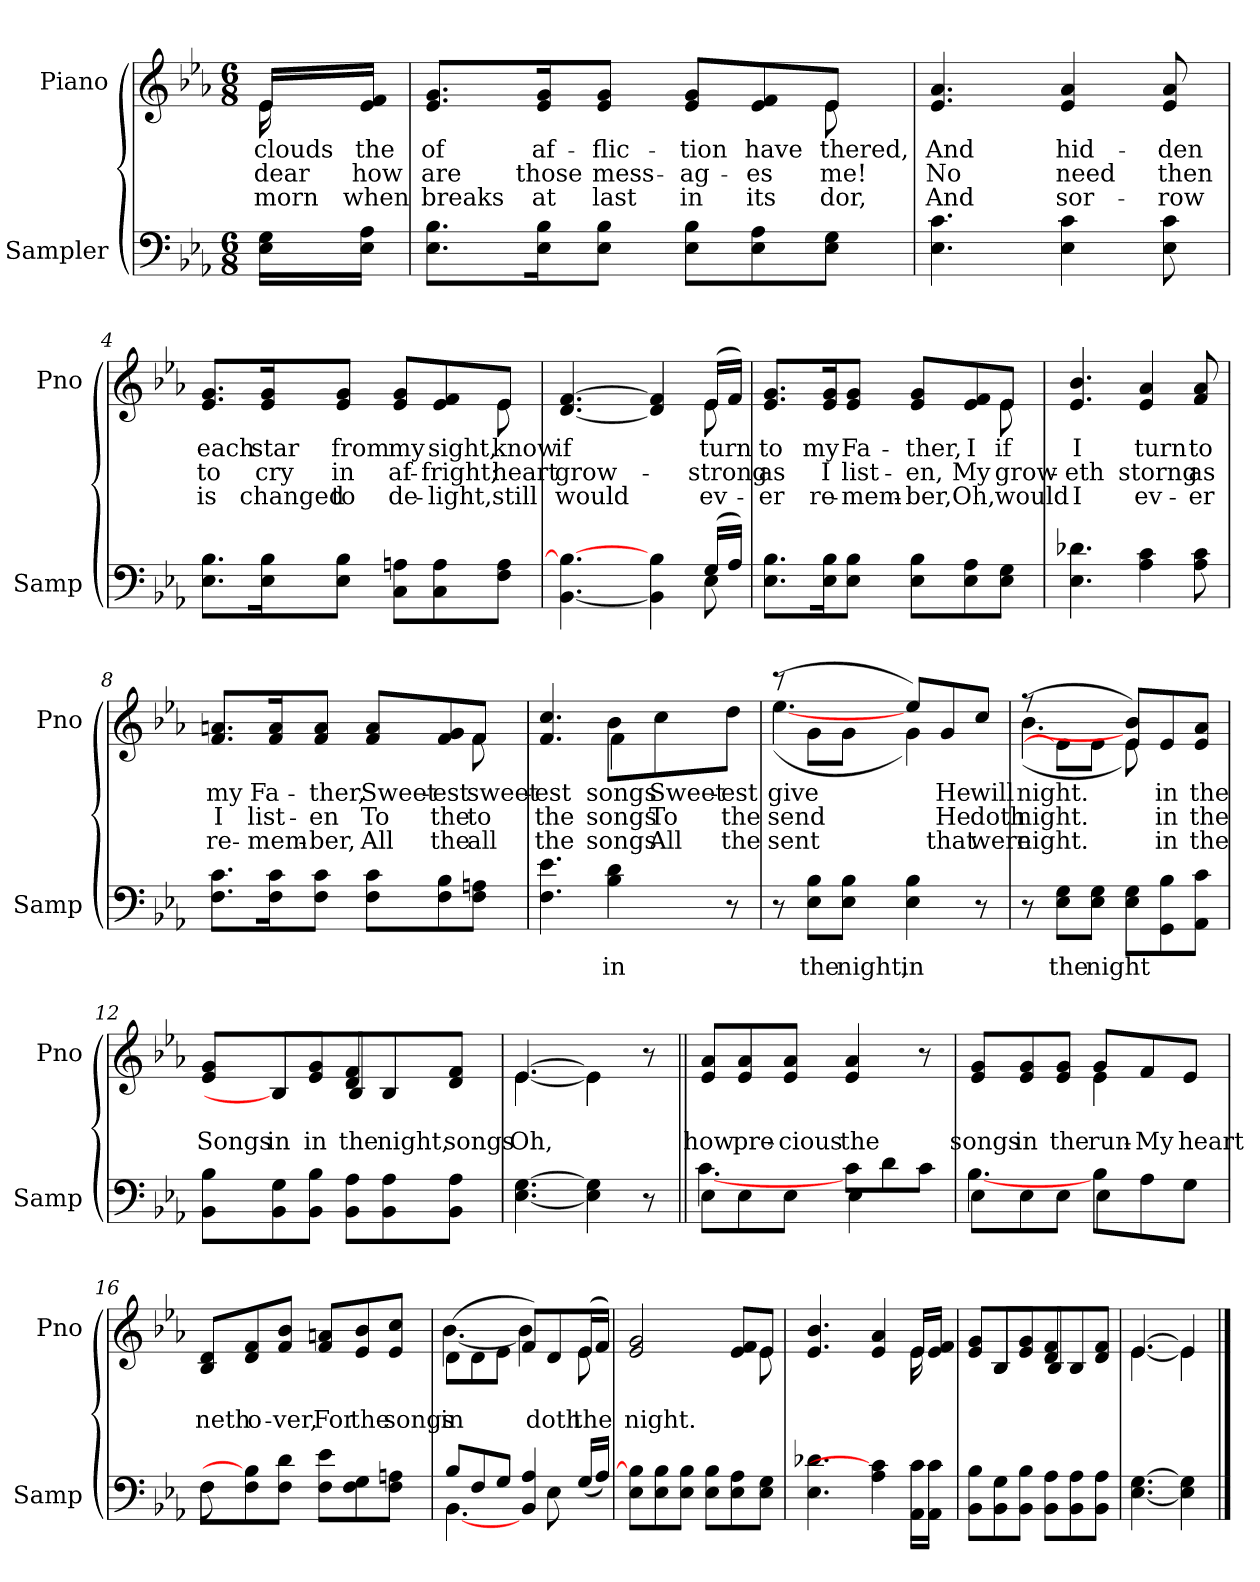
**kern	**text	**kern	**text	**text	**text
*part2	*part2	*part1	*part1	*part1	*part1
*staff2	*staff2	*staff1	*staff1	*staff1	*staff1
*I"Sampler	*	*I"Piano	*	*	*
*I'Samp	*	*I'Pno	*	*	*
*clefF4	*	*clefG2	*	*	*
*k[b-e-a-]	*	*k[b-e-a-]	*	*	*
*E-:	*	*E-:	*	*	*
*M6/8	*	*M6/8	*	*	*
=1	=1	=1	=1	=1	=1
*	*	*^	*	*	*
16E-\ 16G\LL	.	16e-/LL	16e-	clouds	dear	morn
16E-\ 16A-\JJ	.	16e-/ 16f/JJ	16ryy	the	how	when
=2	=2	=2	=2	=2	=2	=2
8.E-\ 8.B-\L	.	8.e-/ 8.g/L	8ryy	of	are	breaks
*	*	*v	*v	*	*	*
16E-\ 16B-\K	.	16e-/ 16g/K	af-	those	at
8E-\ 8B-\J	.	8e-/ 8g/J	-flic-	mess-	last
8E-\ 8B-\L	.	8e-/ 8g/L	-tion	-ag-	in
8E-\ 8A-\	.	8e-/ 8f/	have	-es	its
*	*	*^	*	*	*
8E-\ 8G\J	.	8e-/J	8e-	-thered,	me!	-dor,
*	*	*v	*v	*	*	*
=3	=3	=3	=3	=3	=3
4.E- 4.c	.	4.e- 4.a-	And	No	And
4E- 4c	.	4e- 4a-	hid-	need	sor-
8E- 8c	.	8e- 8a-	-den	then	-row
=4	=4	=4	=4	=4	=4
*	*	*^	*	*	*
8.E-\ 8.B-\L	.	8.e-/ 8.g/L	8ryy	each	to	is
*	*	*v	*v	*	*	*
16E-\ 16B-\K	.	16e-/ 16g/K	star	cry	changed
8E-\ 8B-\J	.	8e-/ 8g/J	from	in	to
8C\ 8An\L	.	8e-/ 8g/L	my	af-	de-
8C\ 8A\	.	8e-/ 8f/	sight,	-fright;	-light,
*	*	*^	*	*	*
8F\ 8A\J	.	8e-/J	8e-	know	heart	still
=5	=5	=5	=5	=5	=5	=5
*^	*	*	*	*	*	*
[4.BB- 4.B-_	8ryy	.	[4.d [4.f	8ryy	if	grow-	would
*v	*v	*	*	*	*	*	*
*	*	*v	*v	*	*	*
4BB-] 4B-	.	4d] 4f]	.	.	.
*^	*	*^	*	*	*
(16G/LL	8E-	.	(16e-/LL	8e-	turn	strong	ev-
16A-/JJ)	.	.	16f/JJ)	.	.	.	.
*v	*v	*	*	*	*	*	*
=6	=6	=6	=6	=6	=6	=6
8.E-\ 8.B-\L	.	8.e-/ 8.g/L	8ryy	to	as	-er
*	*	*v	*v	*	*	*
16E-\ 16B-\K	.	16e-/ 16g/K	my	I	re-
8E-\ 8B-\J	.	8e-/ 8g/J	Fa-	list-	-mem-
8E-\ 8B-\L	.	8e-/ 8g/L	-ther,	-en,	-ber,
8E-\ 8A-\	.	8e-/ 8f/	I	My	Oh,
*	*	*^	*	*	*
8E-\ 8G\J	.	8e-/J	8e-	if	grow-	would
*	*	*v	*v	*	*	*
=7	=7	=7	=7	=7	=7
4.E- 4.d-X	.	4.e- 4.b-	I	-eth	I
4A- 4c	.	4e- 4a-	turn	storng	ev-
8A- 8c	.	8f 8a-	to	as	-er
=8	=8	=8	=8	=8	=8
*	*	*^	*	*	*
8.F\ 8.c\L	.	8.f/ 8.an/L	8ryy	my	I	re-
*	*	*v	*v	*	*	*
16F\ 16c\K	.	16f/ 16a/K	Fa-	list-	-mem-
8F\ 8c\J	.	8f/ 8a/J	-ther,	-en	-ber,
8F\ 8c\L	.	8f/ 8a/L	Sweet-	To	All
8F\ 8B-\	.	8f/ 8g/	-est	the	the
*	*	*^	*	*	*
8F\ 8An\J	.	8f/J	8f	sweet-	to	all
=9	=9	=9	=9	=9	=9	=9
4.F 4.e-	.	4.f 4.cc	4.ryy	-est	the	the
4B- 4d	in	8b-\L	4f	songs	songs	songs
.	.	8cc\	.	Sweet-	To	All
8r	.	8dd\J	8ryy	-est	the	the
=10	=10	=10	=10	=10	=10	=10
8r	.	(8r	([4.ee-	give	send	sent
8E-\ 8B-\L	the	8g\L	.	.	.	.
8E-\ 8B-\J	night,	8g\J	.	.	.	.
4E- 4B-	in	8ee-/L)	4g)	.	.	.
.	.	8g/	.	He	He	that
8r	.	8cc/J	8ryy	will	doth	were
=11	=11	=11	=11	=11	=11	=11
8r	.	(8r	([4.b-	night.	night.	night.
8E-\ 8G\L	the	8e-\L]	.	.	.	.
8E-\ 8G\J	night	8e-\J	.	.	.	.
8E-\ 8G\L	.	8e-/ 8b-/L)	8e-)	.	.	.
8GG\ 8B-\	.	8e-/	4ryy	in	in	in
8AA-\ 8c\J	.	8e-/ 8a-/J	.	the	the	the
=12	=12	=12	=12	=12	=12	=12
8BB-\ 8B-\L	.	8e-/ 8g/L	8ryy	.	Songs	.
8BB-\ 8G\	.	8B-/]	8B-/L	.	in	.
8BB-\ 8B-\J	.	8e-/ 8g/J	8ryy	.	in	.
8BB-\ 8A-\L	.	8d/ 8f/L	8B-/J	.	the	.
8BB-\ 8A-\	.	8B-/	4ryy	.	night,	.
8BB-\ 8A-\J	.	8d/ 8f/J	.	.	songs	.
=13	=13	=13	=13	=13	=13	=13
[4.E- [4.G	.	[4.e-/	[4.e-	.	Oh,	.
4E-] 4G]	.	4e-\]	4e-]	.	.	.
8r	.	8r	8ryy	.	.	.
=14||	=14||	=14||	=14||	=14||	=14||	=14||
*^	*	*	*	*	*	*
!	!	!	!LO:TX:t=Refrain	!	!	!	!
*	*	*	*v	*v	*	*	*
8E-\L	[4.c	.	8e-/ 8a-/L	.	how	.
8E-\	.	.	8e-/ 8a-/	.	pre-	.
8E-\J	.	.	8e-/ 8a-/J	.	-cious	.
8c\L	4E-	.	4e-/ 4a-/	.	the	.
8d\	.	.	.	.	.	.
8c\J	8ryy	.	8r	.	.	.
=15	=15	=15	=15	=15	=15	=15
*	*	*	*^	*	*	*
8E-\L	[4.B-	.	8e-/ 8g/L	4.ryy	.	songs	.
8E-\	.	.	8e-/ 8g/	.	.	in	.
8E-\J	.	.	8e-/ 8g/J	.	.	the	.
8B-\L	4E-	.	8g/L	4e-	.	run-	.
8A-\	.	.	8f/	.	.	My	.
8G\J	8ryy	.	8e-/J	8ryy	.	heart	.
*	*	*	*v	*v	*	*	*
=16	=16	=16	=16	=16	=16	=16
8F\L	8F	.	8B-/ 8d/L	.	-neth	.
8F\ 8B-]\	2ryy	.	8d/ 8f/	.	o-	.
8F\ 8d\J	.	.	8f/ 8b-/J	.	-ver,	.
8F\ 8e-\L	.	.	8f/ 8an/L	.	For	.
8F\ 8G\	.	.	8e-/ 8b-/	.	the	.
8F\ 8An\J	8ryy	.	8e-/ 8cc/J	.	songs	.
=17	=17	=17	=17	=17	=17	=17
*	*	*	*^	*	*	*
8B-/L	[4.BB-	.	(8d\L	[4.b-	.	in	.
8F/	.	.	8d\	.	.	.	.
8G/J	.	.	8e-\J	.	.	.	.
4BB- 4A-	8ryy	.	8f/L)	4b-]	.	.	.
.	8E-	.	8d/	.	.	doth	.
(16G/LL	8ryy	.	(16e-/L	8e-	.	the	.
16A-/JJ)	.	.	16f/JJ)	.	.	.	.
*v	*v	*	*	*	*	*	*
=18	=18	=18	=18	=18	=18	=18
8E-\ 8B-]\L	.	2e- 2g	8ryy	.	night.	.
*	*	*v	*v	*	*	*
8E-\ 8B-\	.	.	.	.	.
8E-\ 8B-\J	.	.	.	.	.
8E-\ 8B-\L	.	.	.	.	.
8E-\ 8A-\	.	8e-/ 8f/L	.	.	.
*	*	*^	*	*	*
8E-\ 8G\J	.	8e-/J	8e-	.	.	.
=19	=19	=19	=19	=19	=19	=19
4.E- 4.d-X	.	4.e- 4.b-	8ryy	.	.	.
*	*	*v	*v	*	*	*
4A- 4c]	.	4e- 4a-	.	.	.
*	*	*^	*	*	*
16AA-\ 16c\LL	.	16e-/LL	16e-	.	.	.
16AA-\ 16c\JJ	.	16e-/ 16f/JJ	16ryy	.	.	.
=20	=20	=20	=20	=20	=20	=20
8BB-\ 8B-\L	.	8e-/ 8g/L	8ryy	.	.	.
8BB-\ 8G\	.	8B-/	8B-/L	.	.	.
8BB-\ 8B-\J	.	8e-/ 8g/J	8ryy	.	.	.
8BB-\ 8A-\L	.	8d/ 8f/L	8B-/J	.	.	.
8BB-\ 8A-\	.	8B-/	4ryy	.	.	.
8BB-\ 8A-\J	.	8d/ 8f/J	.	.	.	.
=21	=21	=21	=21	=21	=21	=21
[4.E- [4.G	.	[4.e-/	[4.e-	.	.	.
4E-] 4G]	.	4e-/]	4e-]	.	.	.
*	*	*v	*v	*	*	*
==	==	==	==	==	==
*-	*-	*-	*-	*-	*-
